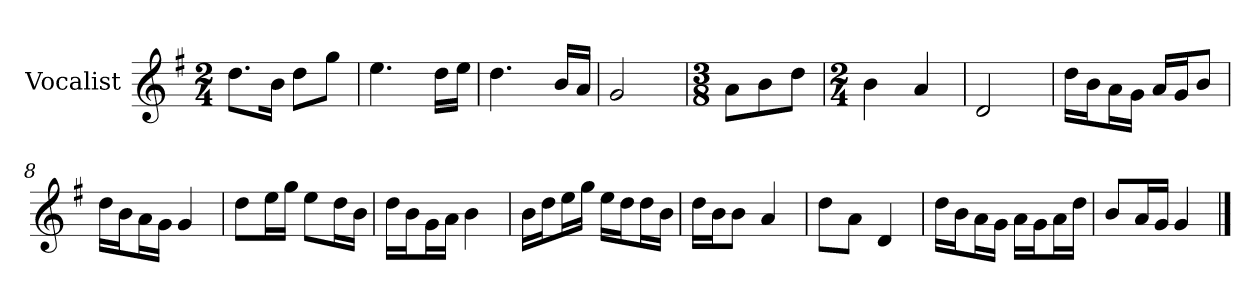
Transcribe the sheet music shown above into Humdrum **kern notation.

**kern
*part1
*staff1
*I"Vocalist
*k[f#]
*G:
*M2/4
=
8.ddL
16bJk
8ddL
8ggJ
=1
4.ee
16ddLL
16eeJJ
=2
4.dd
16bLL
16aJJ
=3
2g
=4
*M3/8
8aL
8b
8ddJ
=5
*M2/4
4b
4a
=6
2d
=7
16ddLL
16bJ
16aL
16gJJ
16aLL
16gJ
8bJ
=8
16ddLL
16bJ
16aL
16gJJ
4g
=9
8ddL
16eeL
16ggJJ
8eeL
16ddL
16bJJ
=10
16ddLL
16bJ
16gL
16aJJ
4b
=11
16bLL
16ddJ
16eeL
16ggJJ
16eeLL
16ddJ
16ddL
16bJJ
=12
16ddLL
16bJ
8bJ
4a
=13
8ddL
8aJ
4d
=14
16ddLL
16bJ
16aL
16gJJ
16aLL
16gJ
16aL
16ddJJ
=15
8bL
16aL
16gJJ
4g
==
*-
